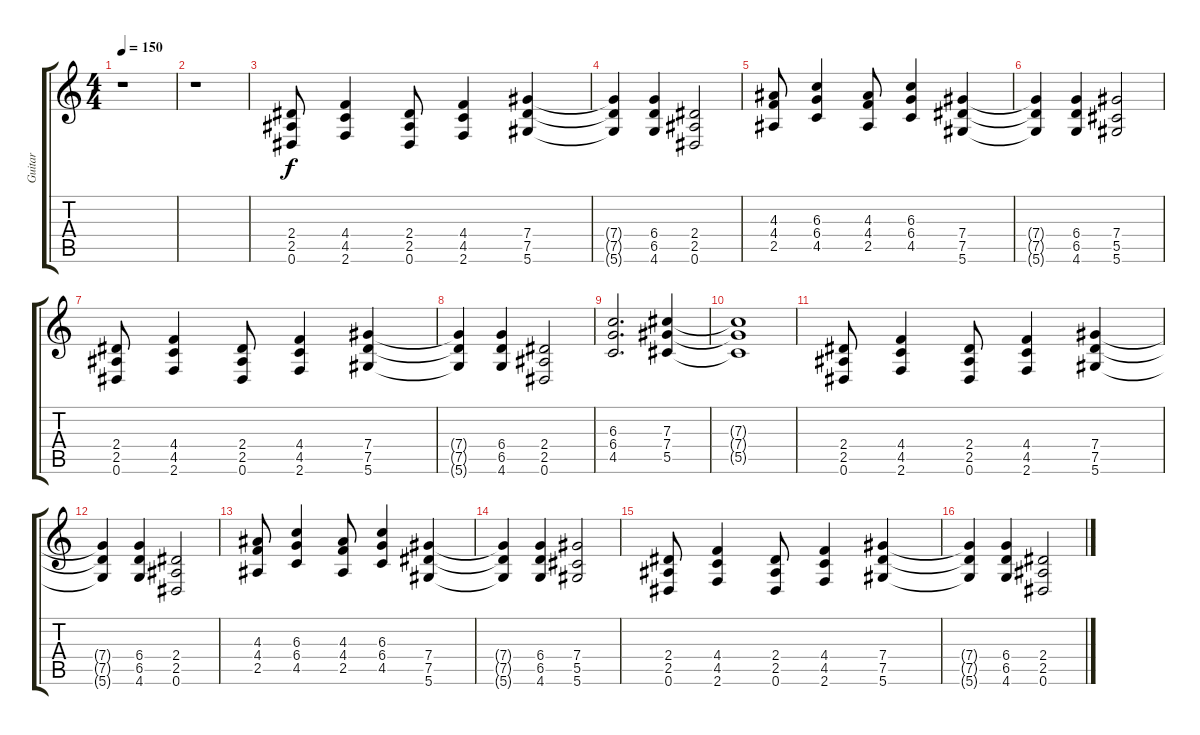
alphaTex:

\track ("Guitar" "Guitar") {instrument overdrivenguitar}
\staff {score tabs}
\tuning (Eb4 Bb3 Gb3 Db3 Ab2 Eb2) {hide}
\ts (4 4)
\tempo 150
\clef g2
\ks c
r.1{dy f} |
r.1 |
(2.4 2.5 0.6).8 (4.4 4.5 2.6).4 (2.4 2.5 0.6).8 (4.4 4.5 2.6).4 (7.4 7.5 5.6).4 |
(7.4{t} 7.5{t} 5.6{t}).4 (6.4 6.5 4.6).4 (2.4 2.5 0.6).2 |
(4.3 4.4 2.5).8 (6.3 6.4 4.5).4 (4.3 4.4 2.5).8 (6.3 6.4 4.5).4 (7.4 7.5 5.6).4 |
(7.4{t} 7.5{t} 5.6{t}).4 (6.4 6.5 4.6).4 (7.4 5.5 5.6).2 |
(2.4 2.5 0.6).8 (4.4 4.5 2.6).4 (2.4 2.5 0.6).8 (4.4 4.5 2.6).4 (7.4 7.5 5.6).4 |
(7.4{t} 7.5{t} 5.6{t}).4 (6.4 6.5 4.6).4 (2.4 2.5 0.6).2 |
(6.3 6.4 4.5).2{d} (7.3 7.4 5.5).4 |
(7.3{t} 7.4{t} 5.5{t}).1 |
(2.4 2.5 0.6).8 (4.4 4.5 2.6).4 (2.4 2.5 0.6).8 (4.4 4.5 2.6).4 (7.4 7.5 5.6).4 |
(7.4{t} 7.5{t} 5.6{t}).4 (6.4 6.5 4.6).4 (2.4 2.5 0.6).2 |
(4.3 4.4 2.5).8 (6.3 6.4 4.5).4 (4.3 4.4 2.5).8 (6.3 6.4 4.5).4 (7.4 7.5 5.6).4 |
(7.4{t} 7.5{t} 5.6{t}).4 (6.4 6.5 4.6).4 (7.4 5.5 5.6).2 |
(2.4 2.5 0.6).8 (4.4 4.5 2.6).4 (2.4 2.5 0.6).8 (4.4 4.5 2.6).4 (7.4 7.5 5.6).4 |
(7.4{t} 7.5{t} 5.6{t}).4 (6.4 6.5 4.6).4 (2.4 2.5 0.6).2
